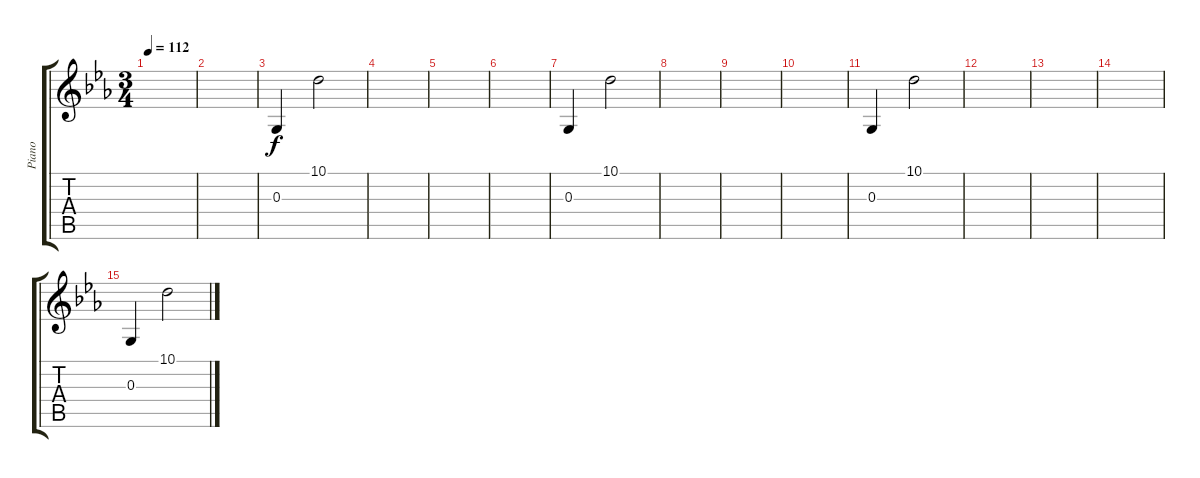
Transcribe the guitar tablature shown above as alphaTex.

\track ("Piano" "Piano") {instrument acousticgrandpiano}
\staff {score tabs}
\tuning (E4 B3 G3 D3 A2 E2) {hide}
\ts (3 4)
\tempo 112
\clef g2
\ks cminor
|
|
0.3.4{volume 6} 10.1.2 |
|
|
|
0.3.4{volume 6} 10.1.2 |
|
|
|
0.3.4{volume 6} 10.1.2 |
|
|
|
0.3.4{volume 6} 10.1.2
